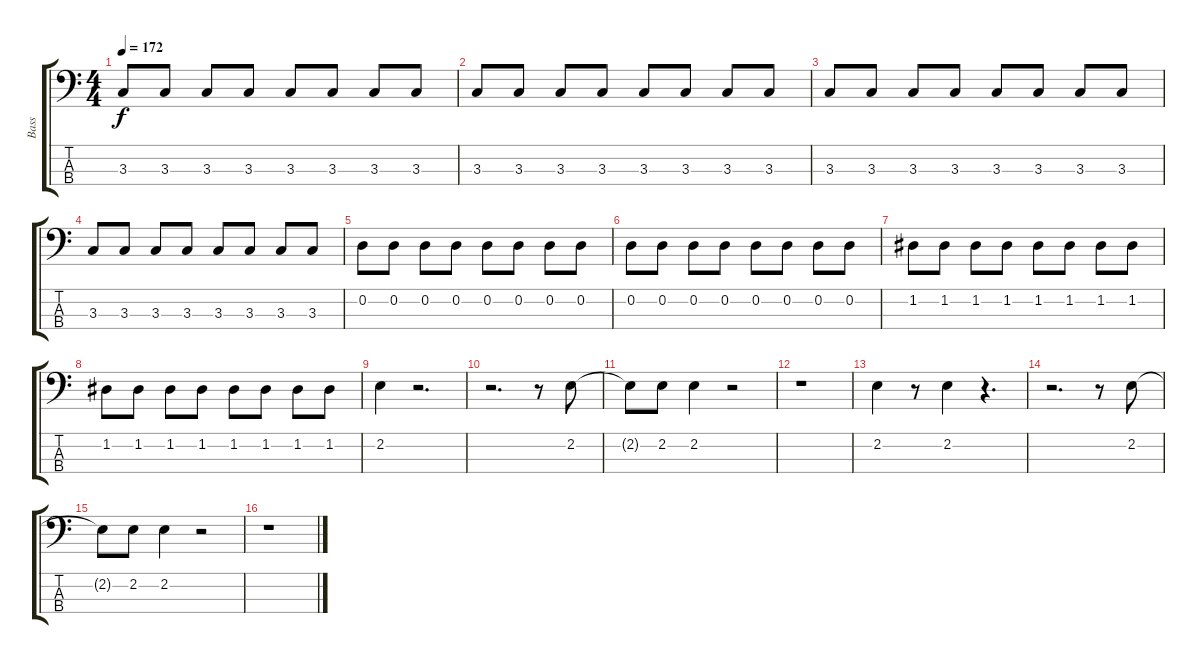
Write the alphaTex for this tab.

\track ("Bass" "Bass") {instrument electricbassfinger}
\staff {score tabs}
\tuning (G2 D2 A1 E1) {hide}
\ts (4 4)
\tempo 172
\clef f4
\ks c
3.3.8{dy f} 3.3.8 3.3.8 3.3.8 3.3.8 3.3.8 3.3.8 3.3.8 |
3.3.8 3.3.8 3.3.8 3.3.8 3.3.8 3.3.8 3.3.8 3.3.8 |
3.3.8 3.3.8 3.3.8 3.3.8 3.3.8 3.3.8 3.3.8 3.3.8 |
3.3.8 3.3.8 3.3.8 3.3.8 3.3.8 3.3.8 3.3.8 3.3.8 |
0.2.8 0.2.8 0.2.8 0.2.8 0.2.8 0.2.8 0.2.8 0.2.8 |
0.2.8 0.2.8 0.2.8 0.2.8 0.2.8 0.2.8 0.2.8 0.2.8 |
1.2.8 1.2.8 1.2.8 1.2.8 1.2.8 1.2.8 1.2.8 1.2.8 |
1.2.8 1.2.8 1.2.8 1.2.8 1.2.8 1.2.8 1.2.8 1.2.8 |
2.2.4 r.2{d} |
r.2{d} r.8 2.2.8 |
2.2{t}.8 2.2.8 2.2.4 r.2 |
r.1 |
2.2.4 r.8 2.2.4 r.4{d} |
r.2{d} r.8 2.2.8 |
2.2{t}.8 2.2.8 2.2.4 r.2 |
r.1
